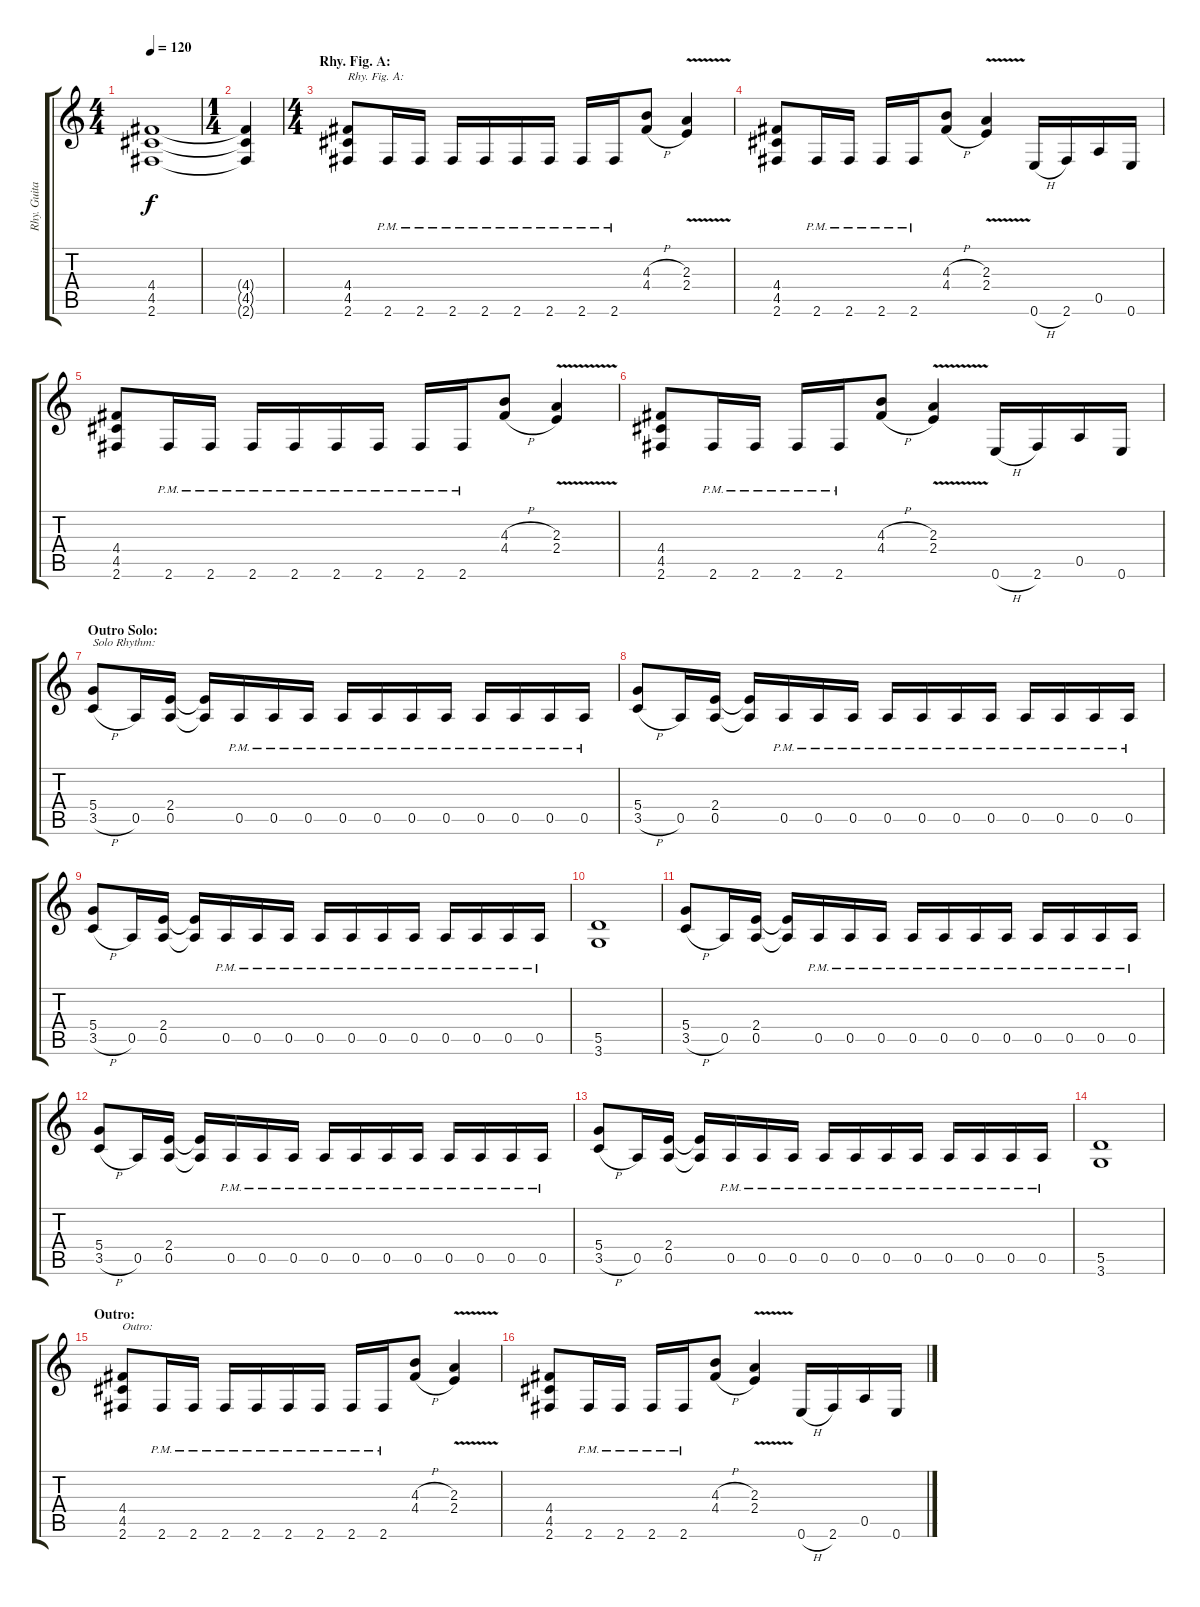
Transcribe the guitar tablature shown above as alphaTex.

\track ("Rhy. Guitar 1" "Rhy. Guita") {instrument distortionguitar}
\staff {score tabs}
\tuning (E4 B3 G3 D3 A2 E2) {hide}
\ts (4 4)
\tempo 120
\clef g2
\ks c
(4.4{t} 4.5{t} 2.6{t}).1{dy f} |
\ts (1 4)
(4.4{t} 4.5{t} 2.6{t}).4 |
\ts (4 4)
\section ("" "Rhy. Fig. A:")
(4.4 4.5 2.6).8{txt "Rhy. Fig. A:"} 2.6{pm}.16 2.6{pm}.16 2.6{pm}.16 2.6{pm}.16 2.6{pm}.16 2.6{pm}.16 2.6{pm}.16 2.6{pm}.16 (4.3{h} 4.4{h}).8 (2.3{v} 2.4).4 |
(4.4 4.5 2.6).8 2.6{pm}.16 2.6{pm}.16 2.6{pm}.16 2.6{pm}.16 (4.3{h} 4.4{h}).8 (2.3{v} 2.4).4 0.6{h}.16 2.6.16 0.5.16 0.6.16 |
(4.4 4.5 2.6).8 2.6{pm}.16 2.6{pm}.16 2.6{pm}.16 2.6{pm}.16 2.6{pm}.16 2.6{pm}.16 2.6{pm}.16 2.6{pm}.16 (4.3{h} 4.4{h}).8 (2.3{v} 2.4).4 |
(4.4 4.5 2.6).8 2.6{pm}.16 2.6{pm}.16 2.6{pm}.16 2.6{pm}.16 (4.3{h} 4.4{h}).8 (2.3{v} 2.4).4 0.6{h}.16 2.6.16 0.5.16 0.6.16 |
\section ("" "Outro Solo:")
(5.4 3.5{h}).8{txt "Solo Rhythm:"} 0.5.16 (2.4 0.5).16 (2.4{t} 0.5{t}).16 0.5{pm}.16 0.5{pm}.16 0.5{pm}.16 0.5{pm}.16 0.5{pm}.16 0.5{pm}.16 0.5{pm}.16 0.5{pm}.16 0.5{pm}.16 0.5{pm}.16 0.5{pm}.16 |
(5.4 3.5{h}).8 0.5.16 (2.4 0.5).16 (2.4{t} 0.5{t}).16 0.5{pm}.16 0.5{pm}.16 0.5{pm}.16 0.5{pm}.16 0.5{pm}.16 0.5{pm}.16 0.5{pm}.16 0.5{pm}.16 0.5{pm}.16 0.5{pm}.16 0.5{pm}.16 |
(5.4 3.5{h}).8 0.5.16 (2.4 0.5).16 (2.4{t} 0.5{t}).16 0.5{pm}.16 0.5{pm}.16 0.5{pm}.16 0.5{pm}.16 0.5{pm}.16 0.5{pm}.16 0.5{pm}.16 0.5{pm}.16 0.5{pm}.16 0.5{pm}.16 0.5{pm}.16 |
(5.5 3.6).1 |
(5.4 3.5{h}).8 0.5.16 (2.4 0.5).16 (2.4{t} 0.5{t}).16 0.5{pm}.16 0.5{pm}.16 0.5{pm}.16 0.5{pm}.16 0.5{pm}.16 0.5{pm}.16 0.5{pm}.16 0.5{pm}.16 0.5{pm}.16 0.5{pm}.16 0.5{pm}.16 |
(5.4 3.5{h}).8 0.5.16 (2.4 0.5).16 (2.4{t} 0.5{t}).16 0.5{pm}.16 0.5{pm}.16 0.5{pm}.16 0.5{pm}.16 0.5{pm}.16 0.5{pm}.16 0.5{pm}.16 0.5{pm}.16 0.5{pm}.16 0.5{pm}.16 0.5{pm}.16 |
(5.4 3.5{h}).8 0.5.16 (2.4 0.5).16 (2.4{t} 0.5{t}).16 0.5{pm}.16 0.5{pm}.16 0.5{pm}.16 0.5{pm}.16 0.5{pm}.16 0.5{pm}.16 0.5{pm}.16 0.5{pm}.16 0.5{pm}.16 0.5{pm}.16 0.5{pm}.16 |
(5.5 3.6).1 |
\section ("" "Outro:")
(4.4 4.5 2.6).8{txt "Outro:"} 2.6{pm}.16 2.6{pm}.16 2.6{pm}.16 2.6{pm}.16 2.6{pm}.16 2.6{pm}.16 2.6{pm}.16 2.6{pm}.16 (4.3{h} 4.4{h}).8 (2.3{v} 2.4).4 |
(4.4 4.5 2.6).8 2.6{pm}.16 2.6{pm}.16 2.6{pm}.16 2.6{pm}.16 (4.3{h} 4.4{h}).8 (2.3{v} 2.4).4 0.6{h}.16 2.6.16 0.5.16 0.6.16
